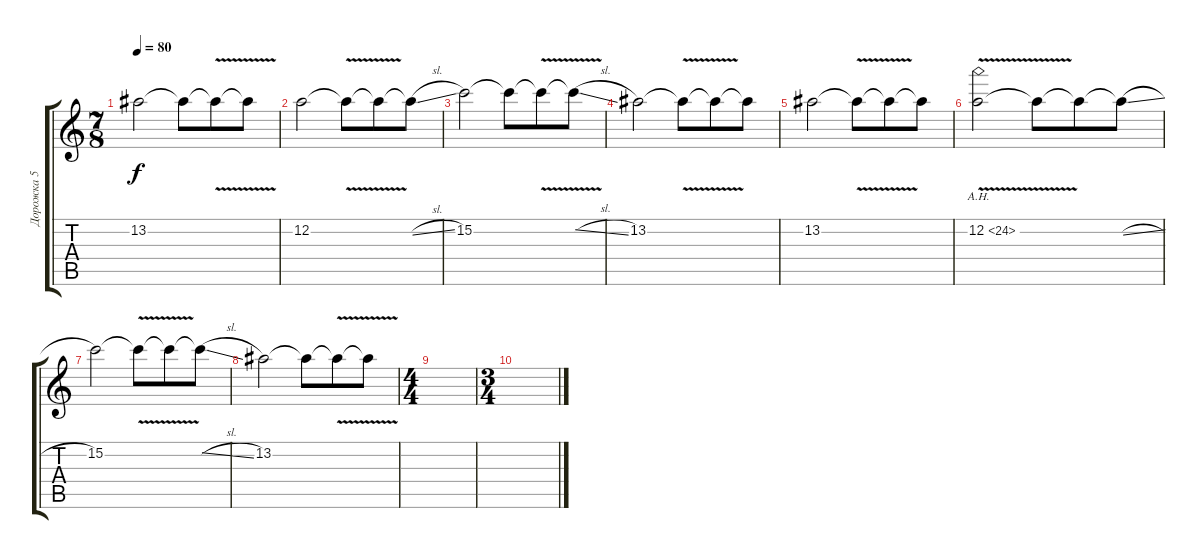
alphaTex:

\track ("Дорожка 5" "Дорожка 5") {instrument overdrivenguitar}
\staff {score tabs}
\tuning (D4 A3 F3 C3 G2 D2) {hide}
\ts (7 8)
\tempo 80
\clef g2
\ks c
13.2.2{dy f} 13.2{t}.8 13.2{v t}.8 13.2{t}.8 |
12.2.2 12.2{v t}.8 12.2{t}.8 12.2{sl t}.8 |
15.2.2 15.2{t}.8 15.2{v t}.8 15.2{sl t}.8 |
13.2.2 13.2{v t}.8 13.2{t}.8 13.2{t}.8 |
13.2.2 13.2{v t}.8 13.2{t}.8 13.2{t}.8 |
12.2{ah 12 v}.2 12.2{t}.8 12.2{t}.8 12.2{sl t}.8 |
15.2.2 15.2{v t}.8 15.2{t}.8 15.2{sl t}.8 |
13.2.2 13.2{t}.8 13.2{v t}.8 13.2{t}.8 |
\ts (4 4)
|
\ts (3 4)
